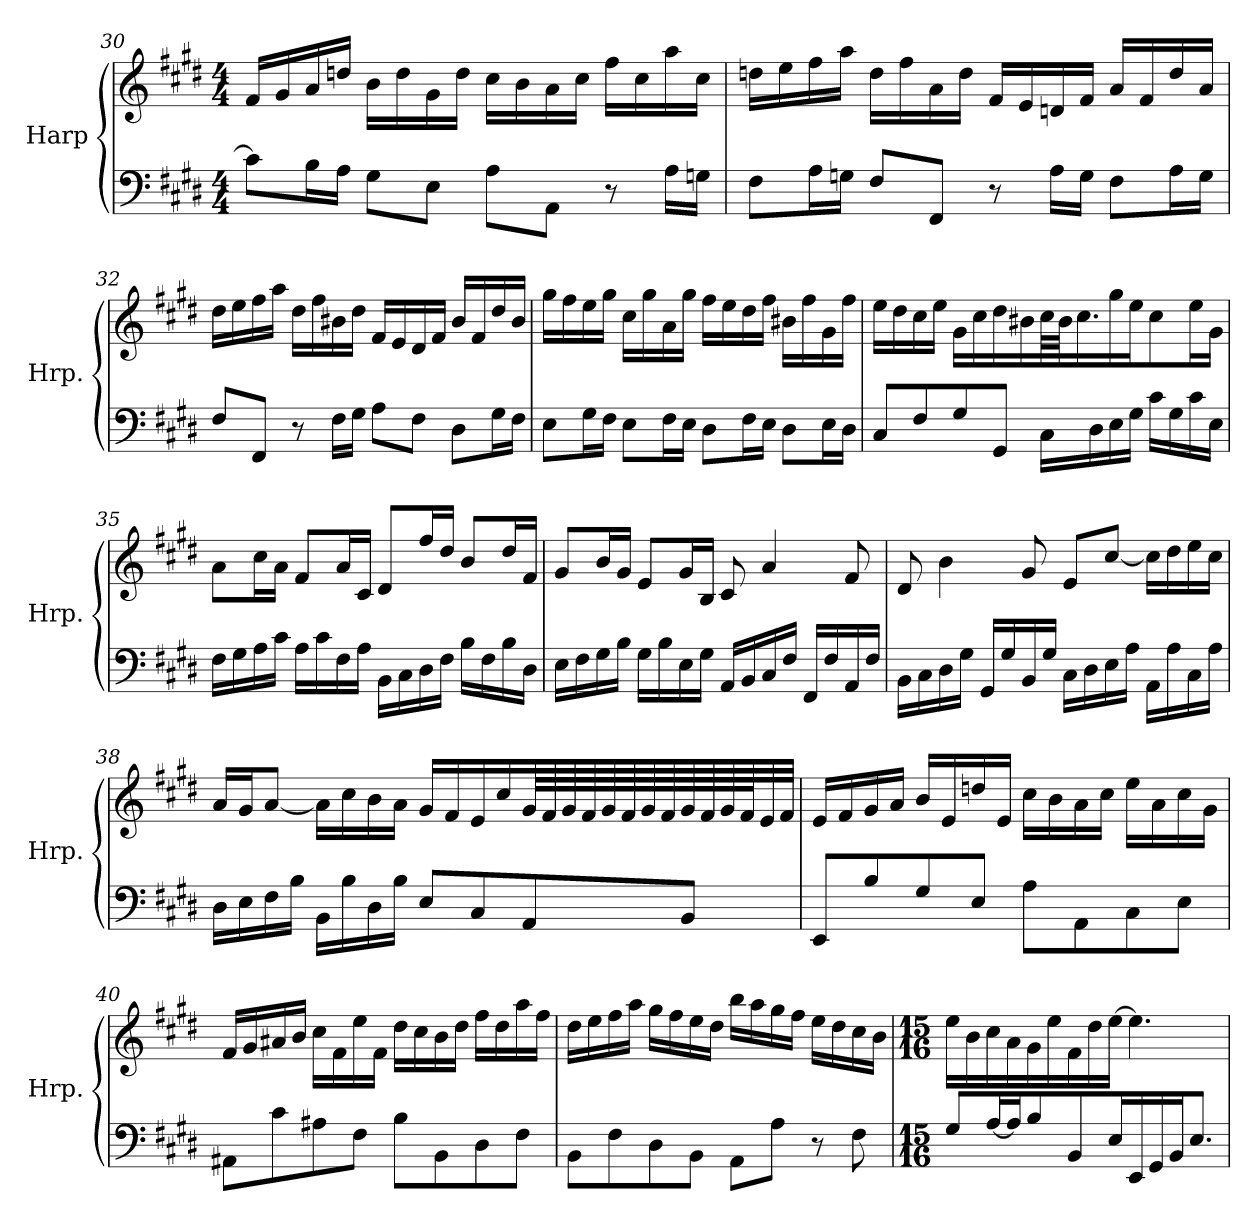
**kern	**kern
*part1	*part1
*staff2	*staff1
*I"Harp	*
*I'Hrp.	*
!!LO:LB:g=z
*clefF4	*clefG2
*k[f#c#g#d#]	*k[f#c#g#d#]
*M4/4	*M4/4
=30	=30
8c#\L]	16f#/LL
.	16g#/
16B\L	16a/
16A\JJ	16ddn/JJ
8G#\L	16b\LL
.	16dd\
8E\J	16g#\
.	16dd\JJ
8A\L	16cc#\LL
.	16b\
8AA\J	16a\
.	16cc#\JJ
8r	16ff#\LL
.	16cc#\
16A\LL	16aa\
16Gn\JJ	16cc#\JJ
=31	=31
8F#\L	16ddn\LL
.	16ee\
16A\L	16ff#\
16Gn\JJ	16aa\JJ
8F#/L	16dd\LL
.	16ff#\
8FF#/J	16a\
.	16dd\JJ
8r	16f#/LL
.	16e/
16A\LL	16dn/
16G\JJ	16f#/JJ
8F#\L	16a/LL
.	16f#/
16A\L	16dd/
16G\JJ	16a/JJ
!!LO:LB:g=z
=32	=32
8F#/L	16dd#\LL
.	16ee\
8FF#/J	16ff#\
.	16aa\JJ
8r	16dd#\LL
.	16ff#\
16F#\LL	16b#X\
16G#\JJ	16dd#\JJ
8A\L	16f#/LL
.	16e/
8F#\J	16d#/
.	16f#/JJ
8D#\L	16b#/LL
.	16f#/
16G#\L	16dd#/
16F#\JJ	16b#/JJ
=33	=33
8E\L	16gg#\LL
.	16ff#\
16G#\L	16ee\
16F#\JJ	16gg#\JJ
8E\L	16cc#\LL
.	16gg#\
16F#\L	16a\
16E\JJ	16gg#\JJ
8D#\L	16ff#\LL
.	16ee\
16F#\L	16dd#\
16E\JJ	16ff#\JJ
8D#\L	16b#X\LL
.	16ff#\
16E\L	16g#\
16D#\JJ	16ff#\JJ
!!LO:LB:g=z
=34	=34
8C#/L	16ee\LL
.	16dd#\
8F#/	16cc#\
.	16ee\JJ
8G#/	16g#\LL
.	16cc#\
8GG#/J	16dd#\
.	16b#X\
16C#\LL	64cc#\LL
.	64b#\JJ
.	16.cc#\
16D#\	.
16E\	16gg#\
16G#\JJ	16ee\J
16c#\LL	8cc#\
16G#\	.
16c#\	16ee\L
16E\JJ	16g#\JJ
=35	=35
16F#\LL	8a\L
16G#\	.
16A\	16cc#\L
16c#\JJ	16a\JJ
16A\LL	8f#/L
16c#\	.
16F#\	16a/L
16A\JJ	16c#/JJ
16BB\LL	8d#/L
16C#\	.
16D#\	16ff#/L
16F#\JJ	16dd#/JJ
16B\LL	8b/L
16F#\	.
16B\	16dd#/L
16D#\JJ	16f#/JJ
!!LO:PB:g=z
=36	=36
16E\LL	8g#/L
16F#\	.
16G#\	16b/L
16B\JJ	16g#/JJ
16G#\LL	8e/L
16B\	.
16E\	16g#/L
16G#\JJ	16B/JJ
16AA/LL	8c#/
16BB/	.
16C#/	4a/
16F#/JJ	.
16FF#/LL	.
16F#/	.
16AA/	8f#/
16F#/JJ	.
=37	=37
16BB\LL	8d#/
16C#\	.
16D#\	4b\
16G#\JJ	.
16GG#/LL	.
16G#/	.
16BB/	8g#/
16G#/JJ	.
16C#\LL	8e/L
16D#\	.
16E\	[8cc#/J
16A\JJ	.
16AA\LL	16cc#\LL]
16A\	16dd#\
16C#\	16ee\
16A\JJ	16cc#\JJ
!!LO:LB:g=z
=38	=38
16D#\LL	16a/LL
16E\	16g#/J
16F#\	[8a/J
16B\JJ	.
16BB\LL	16a\LL]
16B\	16cc#\
16D#\	16b\
16B\JJ	16a\JJ
8E/L	16g#/LL
.	16f#/
8C#/	16e/
.	16cc#/
8AA/	64g#/LL
.	64f#/
.	64g#/
.	64f#/
.	64g#/
.	64f#/
.	64g#/
.	64f#/
8BB/J	64g#/
.	64f#/
.	64g#/
.	64f#/J
.	32e/
.	32f#/JJJ
=39	=39
8EE/L	16e/LL
.	16f#/
8B/	16g#/
.	16a/JJ
8G#/	16b/LL
.	16e/
8E/J	16ddn/
.	16e/JJ
8A\L	16cc#\LL
.	16b\
8AA\	16a\
.	16cc#\JJ
8C#\	16ee\LL
.	16a\
8E\J	16cc#\
.	16g#\JJ
!!LO:LB:g=z
=40	=40
8AA#X\L	16f#/LL
.	16g#/
8c#\	16a#X/
.	16b/JJ
8A#X\	16cc#\LL
.	16f#\
8F#\J	16ee\
.	16f#\JJ
8B\L	16dd#\LL
.	16cc#\
8BB\	16b\
.	16dd#\JJ
8D#\	16ff#\LL
.	16dd#\
8F#\J	16aa\
.	16ff#\JJ
=41	=41
8BB\L	16dd#\LL
.	16ee\
8F#\	16ff#\
.	16aa\JJ
8D#\	16gg#\LL
.	16ff#\
8BB\J	16ee\
.	16dd#\JJ
8AA\L	16bb\LL
.	16aa\
8A\J	16gg#\
.	16ff#\JJ
8r	16ee\LL
.	16dd#\
8F#\	16cc#\
.	16b\JJ
!!LO:LB:g=z
=42	=42
*M15/16	*M15/16
*	*MM49
8G#/L	16ee\LL
*	*MM47
.	16b\
*	*MM45
[16A/L	16cc#\
*	*MM43
16A/J]	16a\
*	*MM41
8B/	16g#\
*	*MM39
.	16ee\
*	*MM37
8BB/	16f#\
*	*MM36
.	16dd#\
*	*MM33
16E/L	[16ee\JJ
*	*MM32
16EE/	4.ee\]
16GG#/	.
16BB/J	.
8.E/J	.
=	=
*-	*-
